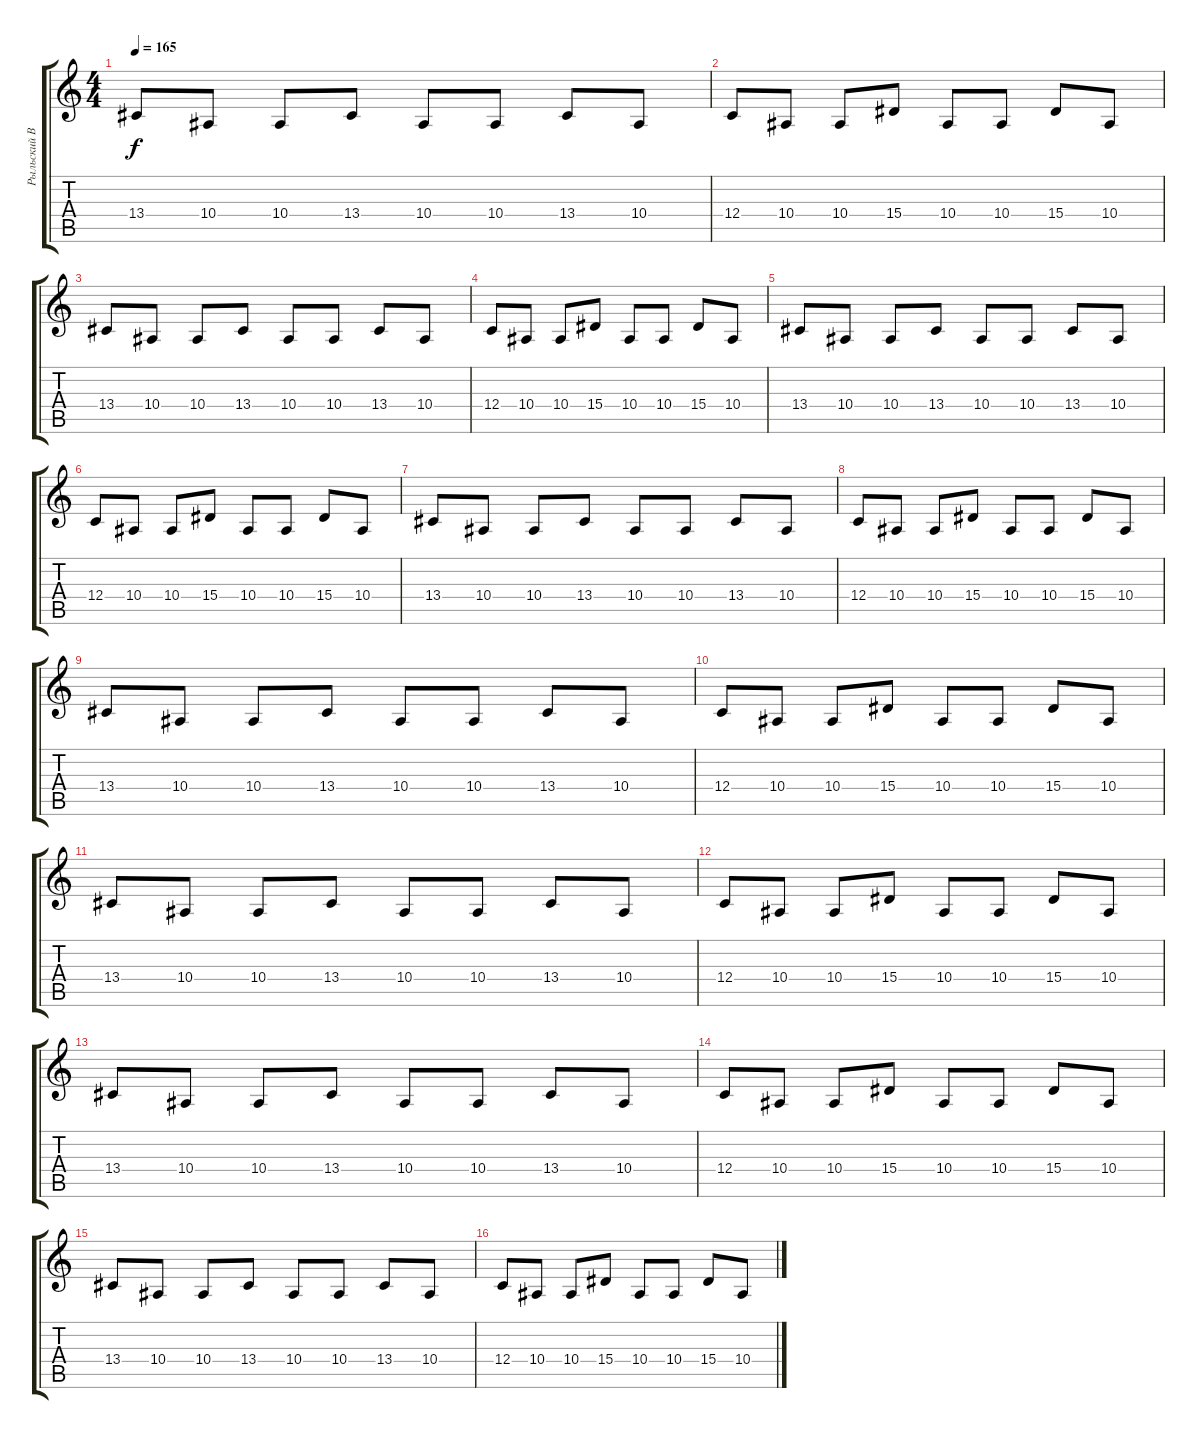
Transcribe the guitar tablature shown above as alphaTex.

\track ("Рыльский Владислав" "Рыльский В") {instrument lead2sawtooth}
\staff {score tabs}
\tuning (D4 A3 F3 C3 G2 C2) {hide}
\ts (4 4)
\tempo 165
\clef g2
\ks c
13.4.8{dy f} 10.4.8 10.4.8 13.4.8 10.4.8 10.4.8 13.4.8 10.4.8 |
12.4.8 10.4.8 10.4.8 15.4.8 10.4.8 10.4.8 15.4.8 10.4.8 |
13.4.8 10.4.8 10.4.8 13.4.8 10.4.8 10.4.8 13.4.8 10.4.8 |
12.4.8 10.4.8 10.4.8 15.4.8 10.4.8 10.4.8 15.4.8 10.4.8 |
13.4.8 10.4.8 10.4.8 13.4.8 10.4.8 10.4.8 13.4.8 10.4.8 |
12.4.8 10.4.8 10.4.8 15.4.8 10.4.8 10.4.8 15.4.8 10.4.8 |
13.4.8 10.4.8 10.4.8 13.4.8 10.4.8 10.4.8 13.4.8 10.4.8 |
12.4.8 10.4.8 10.4.8 15.4.8 10.4.8 10.4.8 15.4.8 10.4.8 |
13.4.8 10.4.8 10.4.8 13.4.8 10.4.8 10.4.8 13.4.8 10.4.8 |
12.4.8 10.4.8 10.4.8 15.4.8 10.4.8 10.4.8 15.4.8 10.4.8 |
13.4.8 10.4.8 10.4.8 13.4.8 10.4.8 10.4.8 13.4.8 10.4.8 |
12.4.8 10.4.8 10.4.8 15.4.8 10.4.8 10.4.8 15.4.8 10.4.8 |
13.4.8 10.4.8 10.4.8 13.4.8 10.4.8 10.4.8 13.4.8 10.4.8 |
12.4.8 10.4.8 10.4.8 15.4.8 10.4.8 10.4.8 15.4.8 10.4.8 |
13.4.8 10.4.8 10.4.8 13.4.8 10.4.8 10.4.8 13.4.8 10.4.8 |
12.4.8 10.4.8 10.4.8 15.4.8 10.4.8 10.4.8 15.4.8 10.4.8
